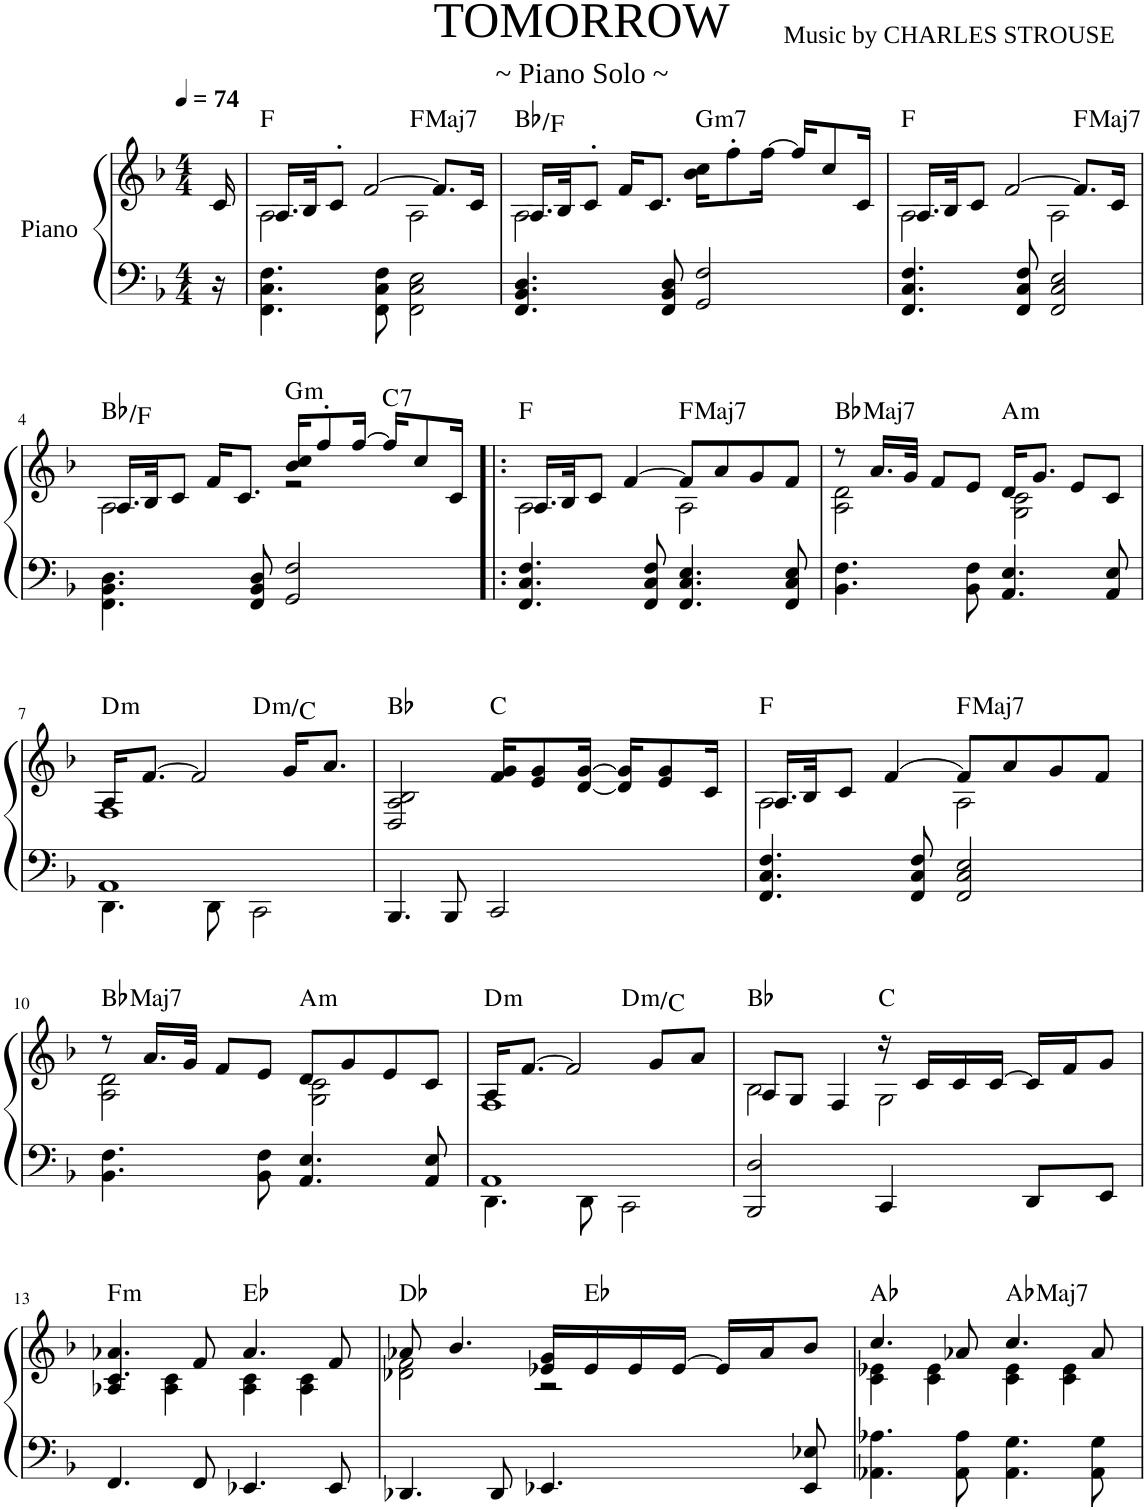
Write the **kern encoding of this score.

**kern	**kern	**harte
*part1	*part1	*part1
*staff2	*staff1	*
*I"Piano	*	*
*I'Pno	*	*
*clefF4	*clefG2	*
*k[b-]	*k[b-]	*
*M4/4	*M4/4	*
*MM74	*MM74	*
=	=	=
16r	16c/	.
=1	=1	=1
*	*^	*
4.FF\ 4.C\ 4.F\	16.A/LL	2A\	F:maj
.	32B-/JK	.	.
.	8c'/J	.	.
.	[2f/	.	.
8FF\ 8C\ 8F\	.	.	.
!	!	!	!LO:H:kt=Maj7
2FF\ 2C\ 2E\	.	2A\	F:maj7
.	8.f/L]	.	.
.	16c/Jk	.	.
=2	=2	=2	=2
4.FF/ 4.BB-/ 4.D/	16.A/LL	2A\	Bb:maj/5
.	32B-/JK	.	.
.	8c'/J	.	.
.	16f/KL	.	.
.	8.c/J	.	.
8FF/ 8BB-/ 8D/	.	.	.
!	!	!	!LO:H:kt=m7
2GG/ 2F/	16b-\ 16cc\KL	2ryy	G:min7
.	8ff'\	.	.
.	[16ff\Jk	.	.
.	16ff/KL]	.	.
.	8cc/	.	.
.	16c/Jk	.	.
=3	=3	=3	=3
4.FF/ 4.C/ 4.F/	16.A/LL	2A\	F:maj
.	32B-/JK	.	.
.	8c/J	.	.
.	[2f/	.	.
8FF/ 8C/ 8F/	.	.	.
2FF/ 2C/ 2E/	.	2A\	.
!	!	!	!LO:H:kt=Maj7
.	8.f/L]	.	F:maj7
.	16c/Jk	.	.
!!LO:LB:g=z	!!
=4	=4	=4	=4
4.FF\ 4.BB-\ 4.D\	16.A/LL	2A\	Bb:maj/5
.	32B-/JK	.	.
.	8c/J	.	.
.	16f/KL	.	.
.	8.c/J	.	.
8FF/ 8BB-/ 8D/	.	.	.
!	!	!	!LO:H:kt=m
2GG/ 2F/	16b-/ 16cc/KL	2r	G:min
.	8ff'/	.	.
.	[16ff/Jk	.	.
!	!	!	!LO:H:kt=7
.	16ff/KL]	.	C:7
.	8cc/	.	.
.	16c/Jk	.	.
=5!|:	=5!|:	=5!|:	=5!|:
4.FF/ 4.C/ 4.F/	16.A/LL	2A\	F:maj
.	32B-/JK	.	.
.	8c/J	.	.
.	[4f/	.	.
8FF/ 8C/ 8F/	.	.	.
!	!	!	!LO:H:kt=Maj7
4.FF/ 4.C/ 4.E/	8f/L]	2A\	F:maj7
.	8a/	.	.
.	8g/	.	.
8FF/ 8C/ 8E/	8f/J	.	.
=6	=6	=6	=6
!	!	!	!LO:H:kt=Maj7
4.BB-\ 4.F\	8r	2A\ 2d\	Bb:maj7
.	16.a/LL	.	.
.	32g/JJk	.	.
.	8f/L	.	.
8BB-\ 8F\	8e/J	.	.
!	!	!	!LO:H:kt=m
4.AA/ 4.E/	16d/KL	2G\ 2c\	A:min
.	8.g/J	.	.
.	8e/L	.	.
8AA/ 8E/	8c/J	.	.
!!LO:LB:g=z
=7	=7	=7	=7
*^	*	*	*
!	!	!	!	!LO:H:kt=m
*	*	*	*^	*
1AA	4.DD\	16A/KL	1F	2ryy	D:min
.	.	[8.f/J	.	.	.
.	.	2f/]	.	.	.
.	8DD\	.	.	.	.
!	!	!	!	!	!LO:H:kt=m
.	2CC\	.	.	2ryy	D:min/b7
.	.	16g/KL	.	.	.
.	.	8.a/J	.	.	.
*v	*v	*	*	*	*
*	*v	*v	*v	*
=8	=8	=8
4.BBB-/	2D/ 2A/ 2B-/	Bb:maj
8BBB-/	.	.
2CC/	16f/ 16g/KL	C:maj
.	8e/ 8g/	.
.	[16d/ [16g/Jk	.
.	16d/] 16g/]KL	.
.	8e/ 8g/	.
.	16c/Jk	.
=9	=9	=9
*	*^	*
4.FF/ 4.C/ 4.F/	16.A/LL	2A\	F:maj
.	32B-/JK	.	.
.	8c/J	.	.
.	[4f/	.	.
8FF/ 8C/ 8F/	.	.	.
!	!	!	!LO:H:kt=Maj7
2FF/ 2C/ 2E/	8f/L]	2A\	F:maj7
.	8a/	.	.
.	8g/	.	.
.	8f/J	.	.
!!LO:LB:g=z	!!
=10	=10	=10	=10
!	!	!	!LO:H:kt=Maj7
4.BB-\ 4.F\	8r	2A\ 2d\	Bb:maj7
.	16.a/LL	.	.
.	32g/JJk	.	.
.	8f/L	.	.
8BB-\ 8F\	8e/J	.	.
!	!	!	!LO:H:kt=m
4.AA/ 4.E/	8d/L	2G\ 2c\	A:min
.	8g/	.	.
.	8e/	.	.
8AA/ 8E/	8c/J	.	.
=11	=11	=11	=11
*^	*	*	*
!	!	!	!	!LO:H:kt=m
*	*	*	*^	*
1AA	4.DD\	16A/KL	1F	2ryy	D:min
.	.	[8.f/J	.	.	.
.	.	2f/]	.	.	.
.	8DD\	.	.	.	.
!	!	!	!	!	!LO:H:kt=m
.	2CC\	.	.	2ryy	D:min/b7
.	.	8g/L	.	.	.
.	.	8a/J	.	.	.
*v	*v	*	*	*	*
*	*	*v	*v	*
=12	=12	=12	=12
2BBB-/ 2D/	8A/L	2B-\	Bb:maj
.	8G/J	.	.
.	4F/	.	.
4CC/	16r	2G\	C:maj
.	16c/LL	.	.
.	16c/	.	.
.	[16c/JJ	.	.
8DD/L	16c/LL]	.	.
.	16f/J	.	.
8EE/J	8g/J	.	.
!!LO:LB:g=z	!!
=13	=13	=13	=13
!	!	!	!LO:H:kt=m
4.FF/	4.c/ 4.a-X/	4A-X/	F:min
.	.	4A-\ 4c\	.
8FF/	8f/	.	.
4.EE-X/	4.a-/	4A-\ 4c\	Eb:maj
.	.	4A-\ 4c\	.
8EE-/	8f/	.	.
=14	=14	=14	=14
4.DD-X/	8a-X/	2d-X\ 2f\	Db:maj
.	4.b-/	.	.
8DD-/	.	.	.
4.EE-X/	16e-X/ 16g/LL	2r	.
.	16e-/	.	Eb:maj
.	16e-/	.	.
.	[16e-/JJ	.	.
.	16e-/LL]	.	.
.	16a-/J	.	.
8EE-/ 8E-X/	8b-/J	.	.
=15	=15	=15	=15
4.AA-X\ 4.A-X\	4.cc/	4c\ 4e-X\	Ab:maj
.	.	4c\ 4e-\	.
8AA-\ 8A-\	8a-X/	.	.
!	!	!	!LO:H:kt=Maj7
4.AA-\ 4.G\	4.cc/	4c\ 4e-\	Ab:maj7
.	.	4c\ 4e-\	.
8AA-\ 8G\	8a-/	.	.
*	*v	*v	*
=	=	=
*-	*-	*-
